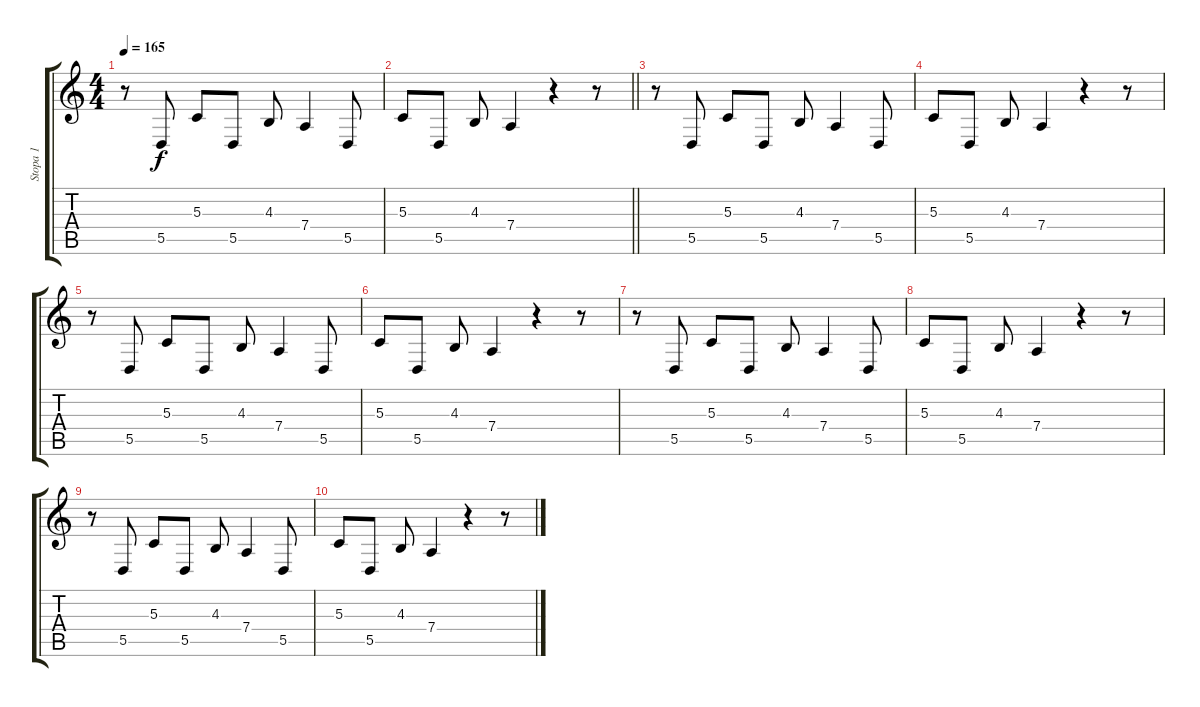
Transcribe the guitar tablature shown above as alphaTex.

\track ("Stopa 1" "Stopa 1") {instrument synthstrings1}
\staff {score tabs}
\tuning (E4 B3 G3 D3 A2 E2) {hide}
\ts (4 4)
\tempo 165
\clef g2
\ks c
r.8{dy f} 5.5.8 5.3.8 5.5.8 4.3.8 7.4.4 5.5.8 |
\barLineRight lightlight
5.3.8 5.5.8 4.3.8 7.4.4 r.4 r.8 |
\section ("" "")
r.8{volume 16 instrument pad3polysynth} 5.5.8 5.3.8 5.5.8 4.3.8 7.4.4 5.5.8 |
5.3.8 5.5.8 4.3.8 7.4.4 r.4 r.8 |
r.8 5.5.8 5.3.8 5.5.8 4.3.8 7.4.4 5.5.8 |
5.3.8 5.5.8 4.3.8 7.4.4 r.4 r.8 |
r.8 5.5.8 5.3.8 5.5.8 4.3.8 7.4.4 5.5.8 |
5.3.8 5.5.8 4.3.8 7.4.4 r.4 r.8 |
r.8 5.5.8 5.3.8 5.5.8 4.3.8 7.4.4 5.5.8 |
5.3.8 5.5.8 4.3.8 7.4.4 r.4 r.8
